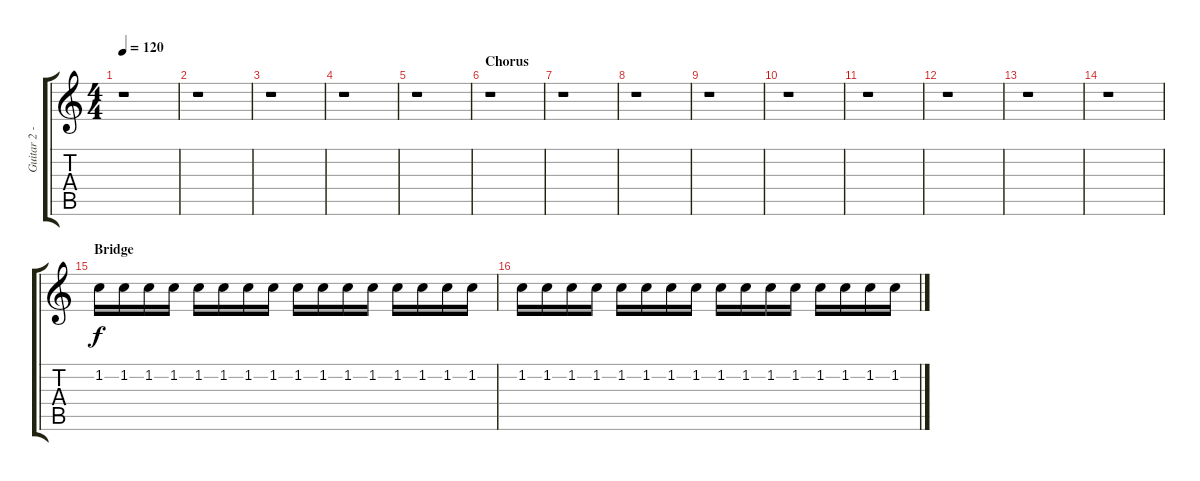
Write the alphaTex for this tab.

\track ("Guitar 2 - Overdrive" "Guitar 2 -") {instrument overdrivenguitar}
\staff {score tabs}
\tuning (E4 B3 G3 D3 A2 E2) {hide}
\ts (4 4)
\tempo 120
\clef g2
\ks c
r.1{dy f} |
r.1 |
r.1 |
r.1 |
r.1 |
\section ("" "Chorus")
r.1 |
r.1 |
r.1 |
r.1 |
r.1 |
r.1 |
r.1 |
r.1 |
r.1 |
\section ("" "Bridge")
1.2.16 1.2.16 1.2.16 1.2.16 1.2.16 1.2.16 1.2.16 1.2.16 1.2.16 1.2.16 1.2.16 1.2.16 1.2.16 1.2.16 1.2.16 1.2.16 |
1.2.16 1.2.16 1.2.16 1.2.16 1.2.16 1.2.16 1.2.16 1.2.16 1.2.16 1.2.16 1.2.16 1.2.16 1.2.16 1.2.16 1.2.16 1.2.16
